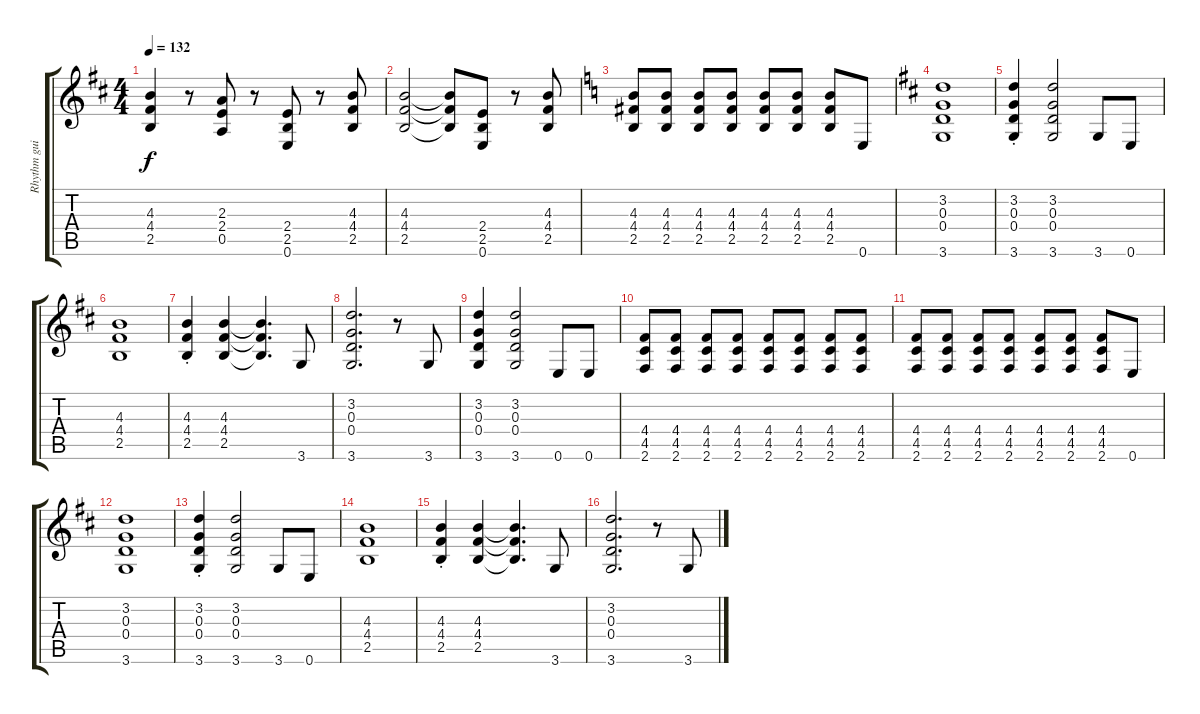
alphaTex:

\track ("Rhythm guitar" "Rhythm gui") {instrument overdrivenguitar}
\staff {score tabs}
\tuning (E4 B3 G3 D3 A2 E2) {hide}
\ts (4 4)
\tempo 132
\clef g2
\ks d
(4.3{t} 4.4{t} 2.5{t}).4{dy f} r.8 (2.3 2.4 0.5).8 r.8 (2.4 2.5 0.6).8 r.8 (4.3 4.4 2.5).8 |
(4.3 4.4 2.5).2 (4.3{t} 4.4{t} 2.5{t}).8 (2.4 2.5 0.6).8 r.8 (4.3 4.4 2.5).8 |
\ks c
(4.3 4.4 2.5).8 (4.3 4.4 2.5).8 (4.3 4.4 2.5).8 (4.3 4.4 2.5).8 (4.3 4.4 2.5).8 (4.3 4.4 2.5).8 (4.3 4.4 2.5).8 0.6.8 |
\ks d
(3.2 0.3 0.4 3.6).1 |
(3.2{st} 0.3{st} 0.4{st} 3.6{st}).4 (3.2 0.3 0.4 3.6).2 3.6.8 0.6.8 |
(4.3 4.4 2.5).1 |
(4.3{st} 4.4{st} 2.5{st}).4 (4.3 4.4 2.5).4 (4.3{t} 4.4{t} 2.5{t}).4{d} 3.6.8 |
(3.2 0.3 0.4 3.6).2{d} r.8 3.6.8 |
(3.2 0.3 0.4 3.6).4 (3.2 0.3 0.4 3.6).2 0.6.8 0.6.8 |
(4.4 4.5 2.6).8 (4.4 4.5 2.6).8 (4.4 4.5 2.6).8 (4.4 4.5 2.6).8 (4.4 4.5 2.6).8 (4.4 4.5 2.6).8 (4.4 4.5 2.6).8 (4.4 4.5 2.6).8 |
(4.4 4.5 2.6).8 (4.4 4.5 2.6).8 (4.4 4.5 2.6).8 (4.4 4.5 2.6).8 (4.4 4.5 2.6).8 (4.4 4.5 2.6).8 (4.4 4.5 2.6).8 0.6.8 |
(3.2 0.3 0.4 3.6).1 |
(3.2{st} 0.3{st} 0.4{st} 3.6{st}).4 (3.2 0.3 0.4 3.6).2 3.6.8 0.6.8 |
(4.3 4.4 2.5).1 |
(4.3{st} 4.4{st} 2.5{st}).4 (4.3 4.4 2.5).4 (4.3{t} 4.4{t} 2.5{t}).4{d} 3.6.8 |
(3.2 0.3 0.4 3.6).2{d} r.8 3.6.8
